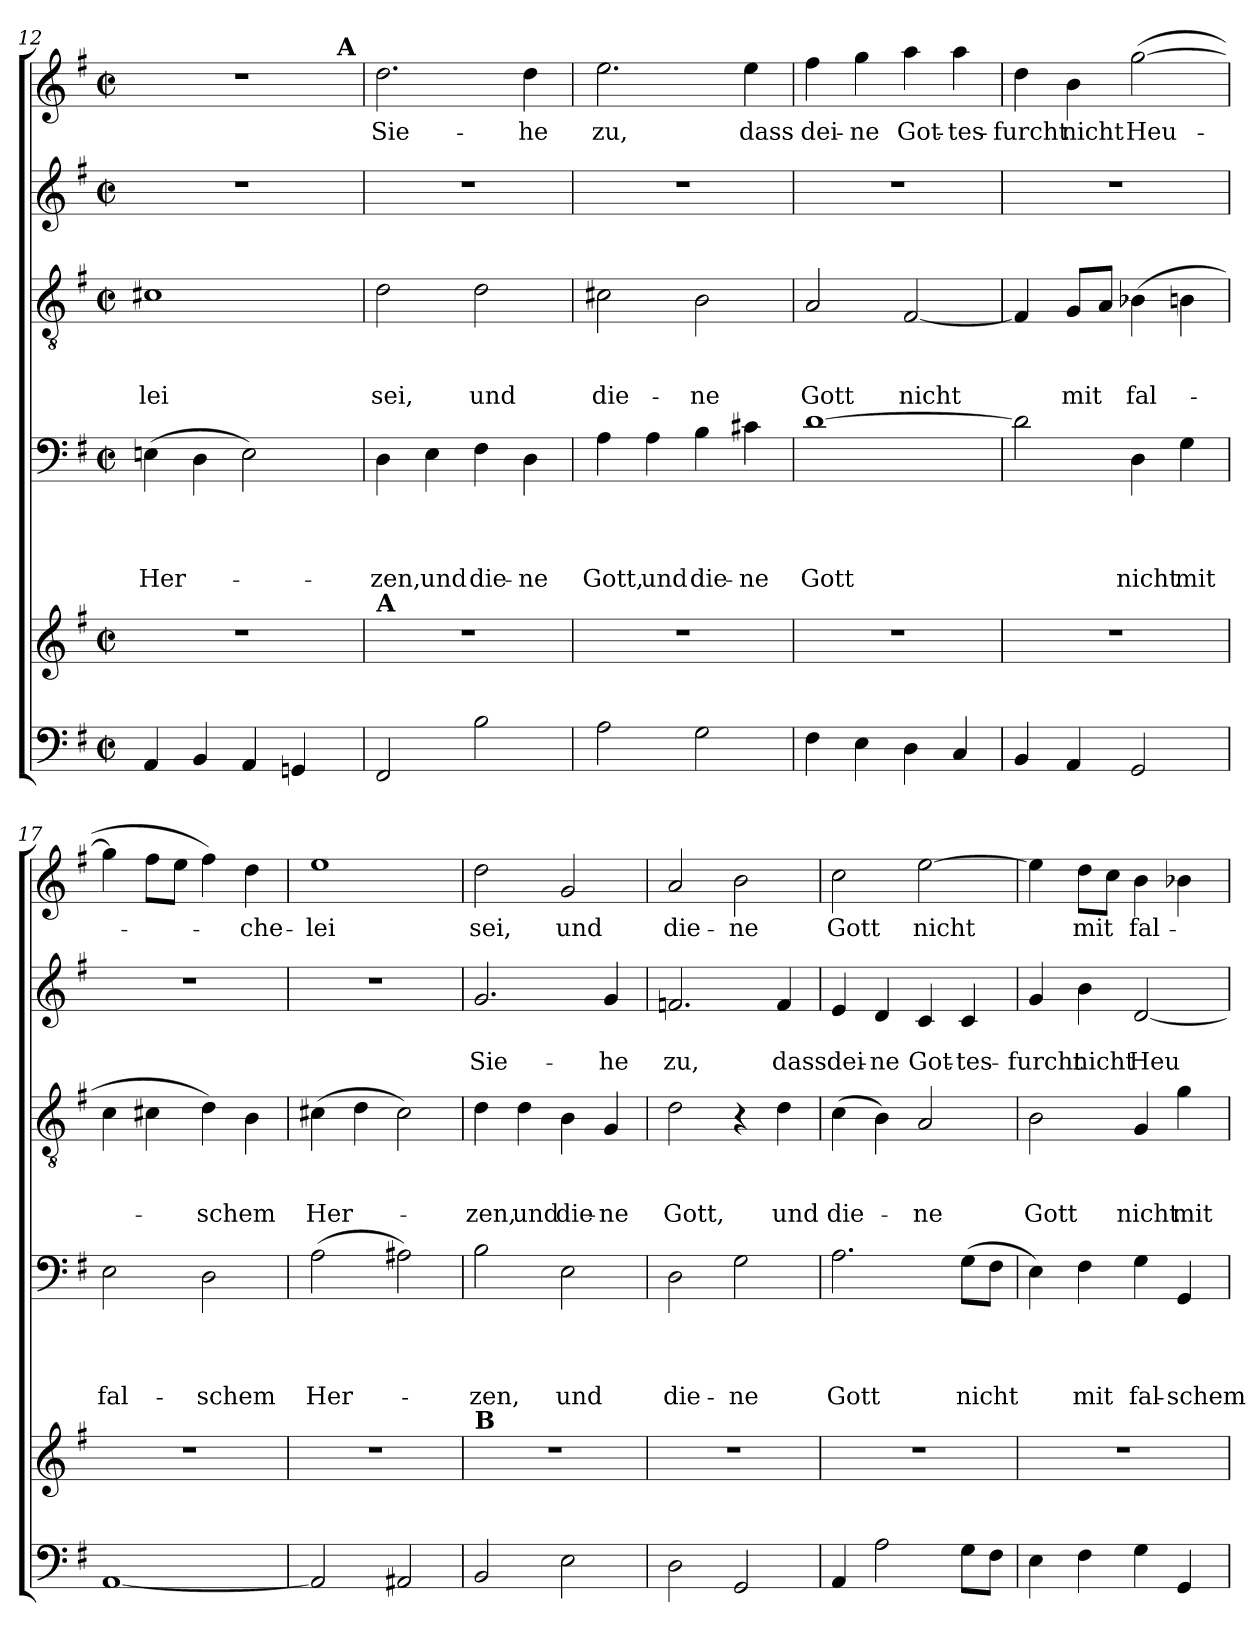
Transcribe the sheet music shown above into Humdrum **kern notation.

**kern	**kern	**kern	**text	**text	**text	**text	**kern	**text	**text	**text	**kern	**text	**text	**kern	**text
*part5	*part5	*part4	*part4	*part4	*part4	*part4	*part3	*part3	*part3	*part3	*part2	*part2	*part2	*part1	*part1
*staff6	*staff5	*staff4	*staff4	*staff4	*staff4	*staff4	*staff3	*staff3	*staff3	*staff3	*staff2	*staff2	*staff2	*staff1	*staff1
*clefF4	*clefG2	*clefF4	*	*	*	*	*clefGv2	*	*	*	*clefG2	*	*	*clefG2	*
*k[f#]	*k[f#]	*k[f#]	*	*	*	*	*k[f#]	*	*	*	*k[f#]	*	*	*k[f#]	*
*G:	*G:	*G:	*	*	*	*	*G:	*	*	*	*G:	*	*	*G:	*
*M2/2	*M2/2	*M2/2	*	*	*	*	*M2/2	*	*	*	*M2/2	*	*	*M2/2	*
*met(c|)	*met(c|)	*met(c|)	*	*	*	*	*met(c|)	*	*	*	*met(c|)	*	*	*met(c|)	*
=12	=12	=12	=12	=12	=12	=12	=12	=12	=12	=12	=12	=12	=12	=12	=12
!	!	!	!	!	!	!LO:LY:b	!	!	!	!LO:LY:b	!	!	!	!	!
*	*	*	*	*	*	*	*	*	*	*	*	*	*	*^	*
4AA/	1r	(>4En\	.	.	.	Her-	1c#X	.	.	-lei	1r	.	.	1r	2ryy	.
4BB/	.	4D\	.	.	.	.	.	.	.	.	.	.	.	.	.	.
4AA/	.	2E\)	.	.	.	.	.	.	.	.	.	.	.	.	4ryy	.
4GGn/	.	.	.	.	.	.	.	.	.	.	.	.	.	.	8ryy	.
.	.	.	.	.	.	.	.	.	.	.	.	.	.	.	32ryy	.
!	!	!	!	!	!	!	!	!	!	!	!	!	!	!	!LO:TX:a:B:t=A	!
.	.	.	.	.	.	.	.	.	.	.	.	.	.	.	16.ryy	.
=13	=13	=13	=13	=13	=13	=13	=13	=13	=13	=13	=13	=13	=13	=13	=13	=13
!	!LO:TX:a:B:t=A	!	!	!	!	!	!	!	!	!	!	!	!	!	!	!
!	!	!	!	!	!	!LO:LY:b	!	!	!	!LO:LY:b	!	!	!	!	!	!LO:LY:b
*	*	*	*	*	*	*	*	*	*	*	*	*	*	*v	*v	*
2FF#/	1r	4D\	.	.	.	-zen,	2d\	.	.	sei,	1r	.	.	2.dd\	Sie-
!	!	!	!	!	!	!LO:LY:b	!	!	!	!	!	!	!	!	!
.	.	4E\	.	.	.	und	.	.	.	.	.	.	.	.	.
!	!	!	!	!	!	!LO:LY:b	!	!	!	!LO:LY:b	!	!	!	!	!
2B\	.	4F#\	.	.	.	die-	2d\	.	.	und	.	.	.	.	.
!	!	!	!	!	!	!LO:LY:b:rj	!	!	!	!	!	!	!	!	!LO:LY:b
.	.	4D\	.	.	.	-ne	.	.	.	.	.	.	.	4dd\	-he
!!LO:PB:g=z
=14	=14	=14	=14	=14	=14	=14	=14	=14	=14	=14	=14	=14	=14	=14	=14
!	!	!	!	!	!	!LO:LY:b	!	!	!	!LO:LY:b	!	!	!	!	!LO:LY:b
2A\	1r	4A\	.	.	.	Gott,	2c#X\	.	.	die-	1r	.	.	2.ee\	zu,
!	!	!	!	!	!	!LO:LY:b	!	!	!	!	!	!	!	!	!
.	.	4A\	.	.	.	und	.	.	.	.	.	.	.	.	.
!	!	!	!	!	!	!LO:LY:b	!	!	!	!LO:LY:b	!	!	!	!	!
2G\	.	4B\	.	.	.	die-	2B\	.	.	-ne	.	.	.	.	.
!	!	!	!	!	!	!LO:LY:b:rj	!	!	!	!	!	!	!	!	!LO:LY:b
.	.	4c#X\	.	.	.	-ne	.	.	.	.	.	.	.	4ee\	dass
=15	=15	=15	=15	=15	=15	=15	=15	=15	=15	=15	=15	=15	=15	=15	=15
!	!	!	!	!	!	!LO:LY:b	!	!	!	!LO:LY:b	!	!	!	!	!LO:LY:b
4F#\	1r	[>1d	.	.	.	Gott	2A/	.	.	Gott	1r	.	.	4ff#\	dei-
!	!	!	!	!	!	!	!	!	!	!	!	!	!	!	!LO:LY:b:rj
4E\	.	.	.	.	.	.	.	.	.	.	.	.	.	4gg\	-ne
!	!	!	!	!	!	!	!	!	!	!LO:LY:b	!	!	!	!	!LO:LY:b
4D\	.	.	.	.	.	.	[<2F#/	.	.	nicht	.	.	.	4aa\	Got-
!	!	!	!	!	!	!	!	!	!	!	!	!	!	!	!LO:LY:b
4C/	.	.	.	.	.	.	.	.	.	.	.	.	.	4aa\	-tes-
=16	=16	=16	=16	=16	=16	=16	=16	=16	=16	=16	=16	=16	=16	=16	=16
!	!	!	!	!	!	!	!	!	!	!	!	!	!	!	!LO:LY:b:rj
4BB/	1r	2d\]	.	.	.	.	4F#/]	.	.	.	1r	.	.	4dd\	-furcht
!	!	!	!	!	!	!	!	!	!	!LO:LY:b	!	!	!	!	!LO:LY:b
4AA/	.	.	.	.	.	.	8G/L	.	.	mit	.	.	.	4b\	nicht
.	.	.	.	.	.	.	8A/J	.	.	.	.	.	.	.	.
!	!	!	!	!	!	!LO:LY:b	!	!	!	!LO:LY:b	!	!	!	!	!LO:LY:b
2GG/	.	4D\	.	.	.	nicht	(>4B-X\	.	.	fal-	.	.	.	(>[>2gg\	Heu-
!	!	!	!	!	!	!LO:LY:b	!	!	!	!	!	!	!	!	!
.	.	4G\	.	.	.	mit	4Bn\	.	.	.	.	.	.	.	.
=17	=17	=17	=17	=17	=17	=17	=17	=17	=17	=17	=17	=17	=17	=17	=17
!	!	!	!	!	!	!LO:LY:b	!	!	!	!	!	!	!	!	!
[<1AA	1r	2E\	.	.	.	fal-	4c\	.	.	.	1r	.	.	4gg\]	.
.	.	.	.	.	.	.	4c#X\	.	.	.	.	.	.	8ff#\L	.
.	.	.	.	.	.	.	.	.	.	.	.	.	.	8ee\J	.
!	!	!	!	!	!	!LO:LY:b	!	!	!	!LO:LY:b	!	!	!	!	!
.	.	2D\	.	.	.	-schem	4d\)	.	.	-schem	.	.	.	4ff#\)	.
!	!	!	!	!	!	!	!	!	!	!	!	!	!	!	!LO:LY:b
.	.	.	.	.	.	.	4B\	.	.	.	.	.	.	4dd\	-che-
=18	=18	=18	=18	=18	=18	=18	=18	=18	=18	=18	=18	=18	=18	=18	=18
!	!	!	!	!	!	!LO:LY:b	!	!	!	!LO:LY:b	!	!	!	!	!LO:LY:b
2AA/]	1r	(>2A\	.	.	.	Her-	(>4c#X\	.	.	Her-	1r	.	.	1ee	-lei
.	.	.	.	.	.	.	4d\	.	.	.	.	.	.	.	.
2AA#X/	.	2A#X\)	.	.	.	.	2c#\)	.	.	.	.	.	.	.	.
=19	=19	=19	=19	=19	=19	=19	=19	=19	=19	=19	=19	=19	=19	=19	=19
!	!LO:TX:a:B:t=B	!	!	!	!	!	!	!	!	!	!	!	!	!	!
!	!	!	!	!	!	!LO:LY:b	!	!	!	!LO:LY:b	!	!	!LO:LY:b	!	!LO:LY:b
2BB/	1r	2B\	.	.	.	-zen,	4d\	.	.	-zen,	2.g/	.	Sie-	2dd\	sei,
!	!	!	!	!	!	!	!	!	!	!LO:LY:b	!	!	!	!	!
.	.	.	.	.	.	.	4d\	.	.	und	.	.	.	.	.
!	!	!	!	!	!	!LO:LY:b	!	!	!	!LO:LY:b	!	!	!	!	!LO:LY:b
2E\	.	2E\	.	.	.	und	4B\	.	.	die-	.	.	.	2g/	und
!	!	!	!	!	!	!	!	!	!	!LO:LY:b:rj	!	!	!LO:LY:b	!	!
.	.	.	.	.	.	.	4G/	.	.	-ne	4g/	.	-he	.	.
!!LO:LB:g=z
=20	=20	=20	=20	=20	=20	=20	=20	=20	=20	=20	=20	=20	=20	=20	=20
!	!	!	!	!	!	!LO:LY:b	!	!	!	!LO:LY:b	!	!	!LO:LY:b	!	!LO:LY:b
2D\	1r	2D\	.	.	.	die-	2d\	.	.	Gott,	2.fn/	.	zu,	2a/	die-
!	!	!	!	!	!	!LO:LY:b	!	!	!	!	!	!	!	!	!LO:LY:b
2GG/	.	2G\	.	.	.	-ne	4r	.	.	.	.	.	.	2b\	-ne
!	!	!	!	!	!	!	!	!	!	!LO:LY:b	!	!	!LO:LY:b	!	!
.	.	.	.	.	.	.	4d\	.	.	und	4f/	.	dass	.	.
=21	=21	=21	=21	=21	=21	=21	=21	=21	=21	=21	=21	=21	=21	=21	=21
!	!	!	!	!	!	!LO:LY:b	!	!	!	!LO:LY:b	!	!	!LO:LY:b	!	!LO:LY:b
4AA/	1r	2.A\	.	.	.	Gott	(>4c\	.	.	die-	4e/	.	dei-	2cc\	Gott
!	!	!	!	!	!	!	!	!	!	!	!	!	!LO:LY:b:rj	!	!
2A\	.	.	.	.	.	.	4B\)	.	.	.	4d/	.	-ne	.	.
!	!	!	!	!	!	!	!	!	!	!LO:LY:b	!	!	!LO:LY:b	!	!LO:LY:b
.	.	.	.	.	.	.	2A/	.	.	-ne	4c/	.	Got-	[>2ee\	nicht
!	!	!	!	!	!	!LO:LY:b	!	!	!	!	!	!	!LO:LY:b:rj	!	!
8G\L	.	(>8G\L	.	.	.	nicht	.	.	.	.	4c/	.	-tes-	.	.
8F#\J	.	8F#\J	.	.	.	.	.	.	.	.	.	.	.	.	.
=22	=22	=22	=22	=22	=22	=22	=22	=22	=22	=22	=22	=22	=22	=22	=22
!	!	!	!	!	!	!	!	!	!	!LO:LY:b	!	!	!LO:LY:b	!	!
4E\	1r	4E\)	.	.	.	.	2B\	.	.	Gott	4g/	.	-furcht	4ee\]	.
!	!	!	!	!	!	!LO:LY:b	!	!	!	!	!	!	!LO:LY:b	!	!LO:LY:b
4F#\	.	4F#\	.	.	.	mit	.	.	.	.	4b\	.	nicht	8dd\L	mit
.	.	.	.	.	.	.	.	.	.	.	.	.	.	8cc\J	.
!	!	!	!	!	!	!LO:LY:b	!	!	!	!LO:LY:b	!	!	!LO:LY:b	!	!LO:LY:b
4G\	.	4G\	.	.	.	fal-	4G/	.	.	nicht	[<2d/	.	Heu-	4b\	fal-
!	!	!	!	!	!	!LO:LY:b	!	!	!	!LO:LY:b	!	!	!	!	!
4GG/	.	4GG/	.	.	.	-schem	4g\	.	.	mit	.	.	.	4b-X\	.
=	=	=	=	=	=	=	=	=	=	=	=	=	=	=	=
*-	*-	*-	*-	*-	*-	*-	*-	*-	*-	*-	*-	*-	*-	*-	*-
